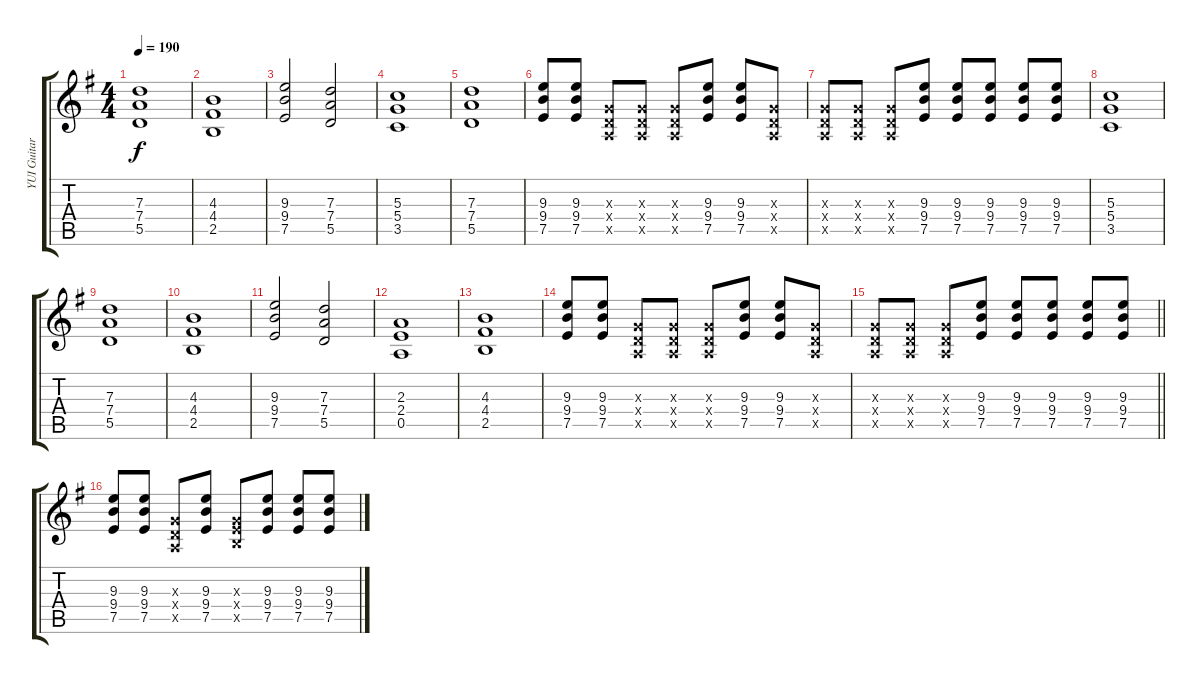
\track ("YUI Guitar" "YUI Guitar") {instrument overdrivenguitar}
\staff {score tabs}
\tuning (E4 B3 G3 D3 A2 E2) {hide}
\ts (4 4)
\tempo 190
\clef g2
\ks g
(7.3 7.4 5.5).1{dy f} |
(4.3 4.4 2.5).1 |
(9.3 9.4 7.5).2 (7.3 7.4 5.5).2 |
(5.3 5.4 3.5).1 |
(7.3 7.4 5.5).1 |
(9.3 9.4 7.5).8 (9.3 9.4 7.5).8 (0.3{x} 0.4{x} 0.5{x}).8 (0.3{x} 0.4{x} 0.5{x}).8 (0.3{x} 0.4{x} 0.5{x}).8 (9.3 9.4 7.5).8 (9.3 9.4 7.5).8 (0.3{x} 0.4{x} 0.5{x}).8 |
(0.3{x} 0.4{x} 0.5{x}).8 (0.3{x} 0.4{x} 0.5{x}).8 (0.3{x} 0.4{x} 0.5{x}).8 (9.3 9.4 7.5).8 (9.3 9.4 7.5).8 (9.3 9.4 7.5).8 (9.3 9.4 7.5).8 (9.3 9.4 7.5).8 |
(5.3 5.4 3.5).1{volume 15 balance 0} |
(7.3 7.4 5.5).1 |
(4.3 4.4 2.5).1 |
(9.3 9.4 7.5).2 (7.3 7.4 5.5).2 |
(2.3 2.4 0.5).1 |
(4.3 4.4 2.5).1 |
(9.3 9.4 7.5).8 (9.3 9.4 7.5).8 (0.3{x} 0.4{x} 0.5{x}).8 (0.3{x} 0.4{x} 0.5{x}).8 (0.3{x} 0.4{x} 0.5{x}).8 (9.3 9.4 7.5).8 (9.3 9.4 7.5).8 (0.3{x} 0.4{x} 0.5{x}).8 |
\barLineRight lightlight
(0.3{x} 0.4{x} 0.5{x}).8 (0.3{x} 0.4{x} 0.5{x}).8 (0.3{x} 0.4{x} 0.5{x}).8 (9.3 9.4 7.5).8 (9.3 9.4 7.5).8 (9.3 9.4 7.5).8 (9.3 9.4 7.5).8 (9.3 9.4 7.5).8 |
(9.3 9.4 7.5).8 (9.3 9.4 7.5).8 (0.3{x} 0.4{x} 0.5{x}).8 (9.3 9.4 7.5).8 (0.3{x} 2.4{x} 2.5{x}).8 (9.3 9.4 7.5).8 (9.3 9.4 7.5).8 (9.3 9.4 7.5).8
